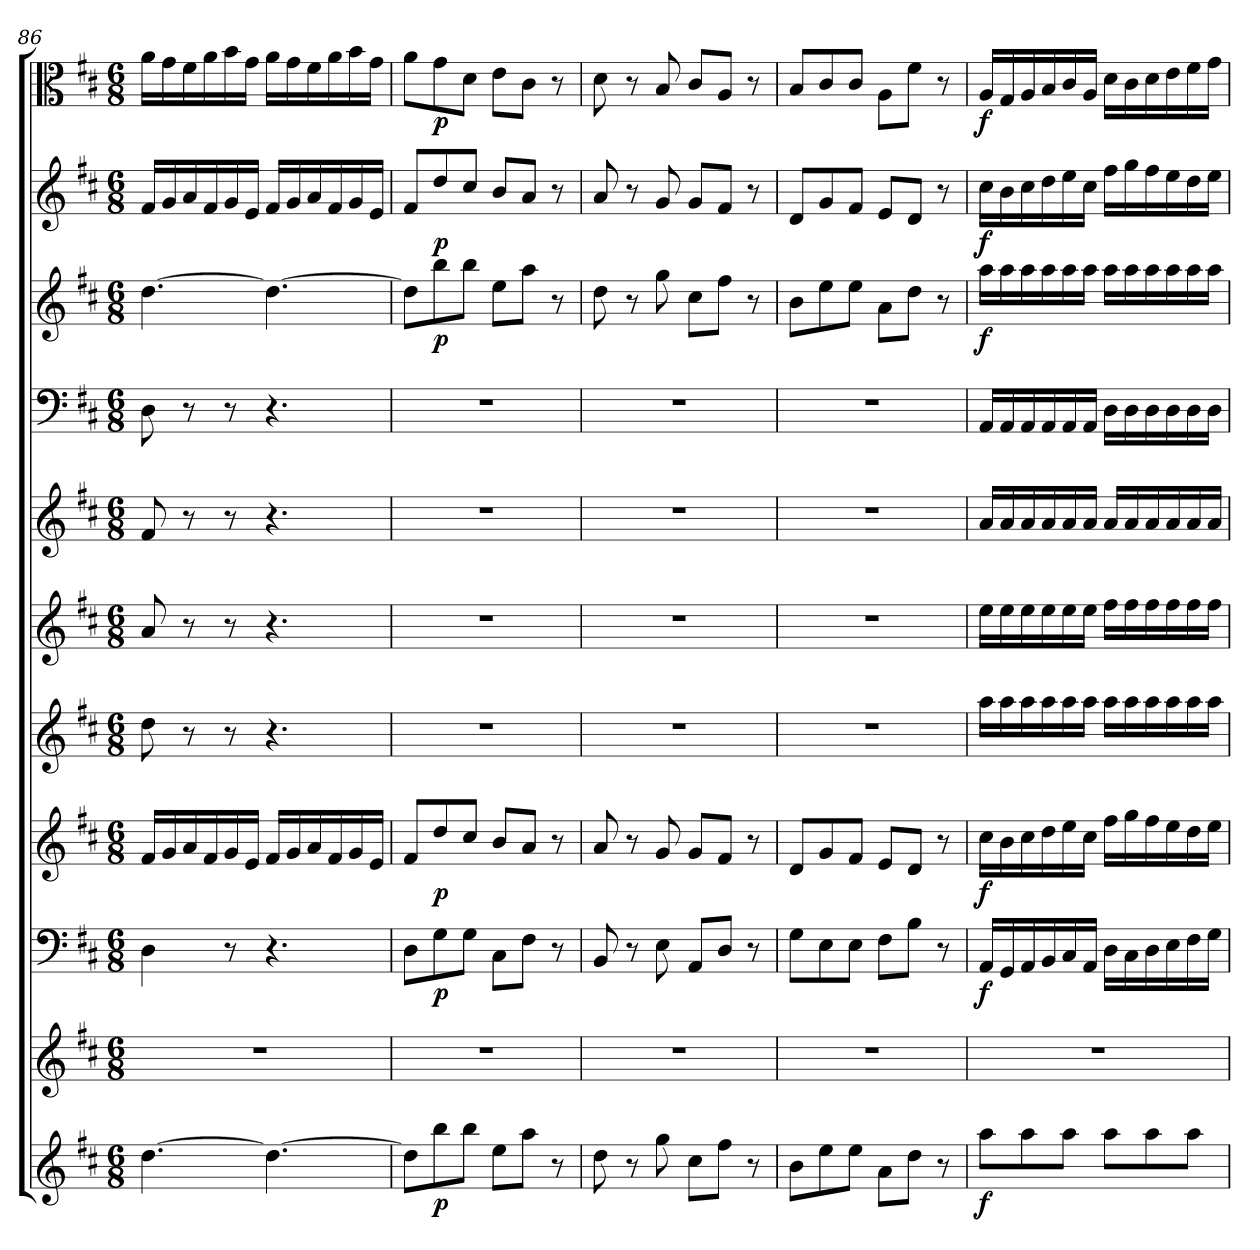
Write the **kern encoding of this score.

**kern	**dynam	**kern	**kern	**dynam	**kern	**dynam	**kern	**kern	**kern	**kern	**kern	**dynam	**kern	**dynam	**kern	**dynam
*part11	*part11	*part10	*part9	*part9	*part8	*part8	*part7	*part6	*part5	*part4	*part3	*part3	*part2	*part2	*part1	*part1
*staff11	*staff11	*staff10	*staff9	*staff9	*staff8	*staff8	*staff7	*staff6	*staff5	*staff4	*staff3	*staff3	*staff2	*staff2	*staff1	*staff1
*clefG2	*	*clefG2	*clefF4	*	*clefG2	*	*clefG2	*clefG2	*clefG2	*clefF4	*clefG2	*	*clefG2	*	*clefC3	*
*k[f#c#]	*	*k[f#c#]	*k[f#c#]	*	*k[f#c#]	*	*k[f#c#]	*k[f#c#]	*k[f#c#]	*k[f#c#]	*k[f#c#]	*	*k[f#c#]	*	*k[f#c#]	*
*D:	*	*D:	*D:	*	*D:	*	*D:	*D:	*D:	*D:	*D:	*	*D:	*	*D:	*
*M6/8	*	*M6/8	*M6/8	*	*M6/8	*	*M6/8	*M6/8	*M6/8	*M6/8	*M6/8	*	*M6/8	*	*M6/8	*
=86	=86	=86	=86	=86	=86	=86	=86	=86	=86	=86	=86	=86	=86	=86	=86	=86
[4.dd\	.	2.r	4D\	.	16f#/LL	.	8dd\	8a/	8f#/	8D\	[4.dd\	.	16f#/LL	.	16a\LL	.
.	.	.	.	.	16g/	.	.	.	.	.	.	.	16g/	.	16g\	.
.	.	.	.	.	16a/	.	8r	8r	8r	8r	.	.	16a/	.	16f#\	.
.	.	.	.	.	16f#/	.	.	.	.	.	.	.	16f#/	.	16a\	.
.	.	.	8r	.	16g/	.	8r	8r	8r	8r	.	.	16g/	.	16b\	.
.	.	.	.	.	16e/JJ	.	.	.	.	.	.	.	16e/JJ	.	16g\JJ	.
4.dd\_	.	.	4.r	.	16f#/LL	.	4.r	4.r	4.r	4.r	4.dd\_	.	16f#/LL	.	16a\LL	.
.	.	.	.	.	16g/	.	.	.	.	.	.	.	16g/	.	16g\	.
.	.	.	.	.	16a/	.	.	.	.	.	.	.	16a/	.	16f#\	.
.	.	.	.	.	16f#/	.	.	.	.	.	.	.	16f#/	.	16a\	.
.	.	.	.	.	16g/	.	.	.	.	.	.	.	16g/	.	16b\	.
.	.	.	.	.	16e/JJ	.	.	.	.	.	.	.	16e/JJ	.	16g\JJ	.
=87	=87	=87	=87	=87	=87	=87	=87	=87	=87	=87	=87	=87	=87	=87	=87	=87
8dd\L]	.	2.r	8D\L	.	8f#/L	.	2.r	2.r	2.r	2.r	8dd\L]	.	8f#/L	.	8a\L	.
8bb\	p	.	8G\	p	8dd/	p	.	.	.	.	8bb\	p	8dd/	p	8g\	p
8bb\J	.	.	8G\J	.	8cc#/J	.	.	.	.	.	8bb\J	.	8cc#/J	.	8d\J	.
8ee\L	.	.	8C#\L	.	8b/L	.	.	.	.	.	8ee\L	.	8b/L	.	8e\L	.
8aa\J	.	.	8F#\J	.	8a/J	.	.	.	.	.	8aa\J	.	8a/J	.	8c#\J	.
8r	.	.	8r	.	8r	.	.	.	.	.	8r	.	8r	.	8r	.
=88	=88	=88	=88	=88	=88	=88	=88	=88	=88	=88	=88	=88	=88	=88	=88	=88
8dd\	.	2.r	8BB/	.	8a/	.	2.r	2.r	2.r	2.r	8dd\	.	8a/	.	8d\	.
8r	.	.	8r	.	8r	.	.	.	.	.	8r	.	8r	.	8r	.
8gg\	.	.	8E\	.	8g/	.	.	.	.	.	8gg\	.	8g/	.	8B/	.
8cc#\L	.	.	8AA/L	.	8g/L	.	.	.	.	.	8cc#\L	.	8g/L	.	8c#/L	.
8ff#\J	.	.	8D/J	.	8f#/J	.	.	.	.	.	8ff#\J	.	8f#/J	.	8A/J	.
8r	.	.	8r	.	8r	.	.	.	.	.	8r	.	8r	.	8r	.
=89	=89	=89	=89	=89	=89	=89	=89	=89	=89	=89	=89	=89	=89	=89	=89	=89
8b\L	.	2.r	8G\L	.	8d/L	.	2.r	2.r	2.r	2.r	8b\L	.	8d/L	.	8B/L	.
8ee\	.	.	8E\	.	8g/	.	.	.	.	.	8ee\	.	8g/	.	8c#/	.
8ee\J	.	.	8E\J	.	8f#/J	.	.	.	.	.	8ee\J	.	8f#/J	.	8c#/J	.
8a\L	.	.	8F#\L	.	8e/L	.	.	.	.	.	8a\L	.	8e/L	.	8A\L	.
8dd\J	.	.	8B\J	.	8d/J	.	.	.	.	.	8dd\J	.	8d/J	.	8f#\J	.
8r	.	.	8r	.	8r	.	.	.	.	.	8r	.	8r	.	8r	.
=90	=90	=90	=90	=90	=90	=90	=90	=90	=90	=90	=90	=90	=90	=90	=90	=90
8aa\L	f	2.r	16AA/LL	f	16cc#\LL	f	16aa\LL	16ee\LL	16a/LL	16AA/LL	16aa\LL	f	16cc#\LL	f	16A/LL	f
.	.	.	16GG/	.	16b\	.	16aa\	16ee\	16a/	16AA/	16aa\	.	16b\	.	16G/	.
8aa\	.	.	16AA/	.	16cc#\	.	16aa\	16ee\	16a/	16AA/	16aa\	.	16cc#\	.	16A/	.
.	.	.	16BB/	.	16dd\	.	16aa\	16ee\	16a/	16AA/	16aa\	.	16dd\	.	16B/	.
8aa\J	.	.	16C#/	.	16ee\	.	16aa\	16ee\	16a/	16AA/	16aa\	.	16ee\	.	16c#/	.
.	.	.	16AA/JJ	.	16cc#\JJ	.	16aa\JJ	16ee\JJ	16a/JJ	16AA/JJ	16aa\JJ	.	16cc#\JJ	.	16A/JJ	.
8aa\L	.	.	16D\LL	.	16ff#\LL	.	16aa\LL	16ff#\LL	16a/LL	16D\LL	16aa\LL	.	16ff#\LL	.	16d\LL	.
.	.	.	16C#\	.	16gg\	.	16aa\	16ff#\	16a/	16D\	16aa\	.	16gg\	.	16c#\	.
8aa\	.	.	16D\	.	16ff#\	.	16aa\	16ff#\	16a/	16D\	16aa\	.	16ff#\	.	16d\	.
.	.	.	16E\	.	16ee\	.	16aa\	16ff#\	16a/	16D\	16aa\	.	16ee\	.	16e\	.
8aa\J	.	.	16F#\	.	16dd\	.	16aa\	16ff#\	16a/	16D\	16aa\	.	16dd\	.	16f#\	.
.	.	.	16G\JJ	.	16ee\JJ	.	16aa\JJ	16ff#\JJ	16a/JJ	16D\JJ	16aa\JJ	.	16ee\JJ	.	16g\JJ	.
=	=	=	=	=	=	=	=	=	=	=	=	=	=	=	=	=
*-	*-	*-	*-	*-	*-	*-	*-	*-	*-	*-	*-	*-	*-	*-	*-	*-
